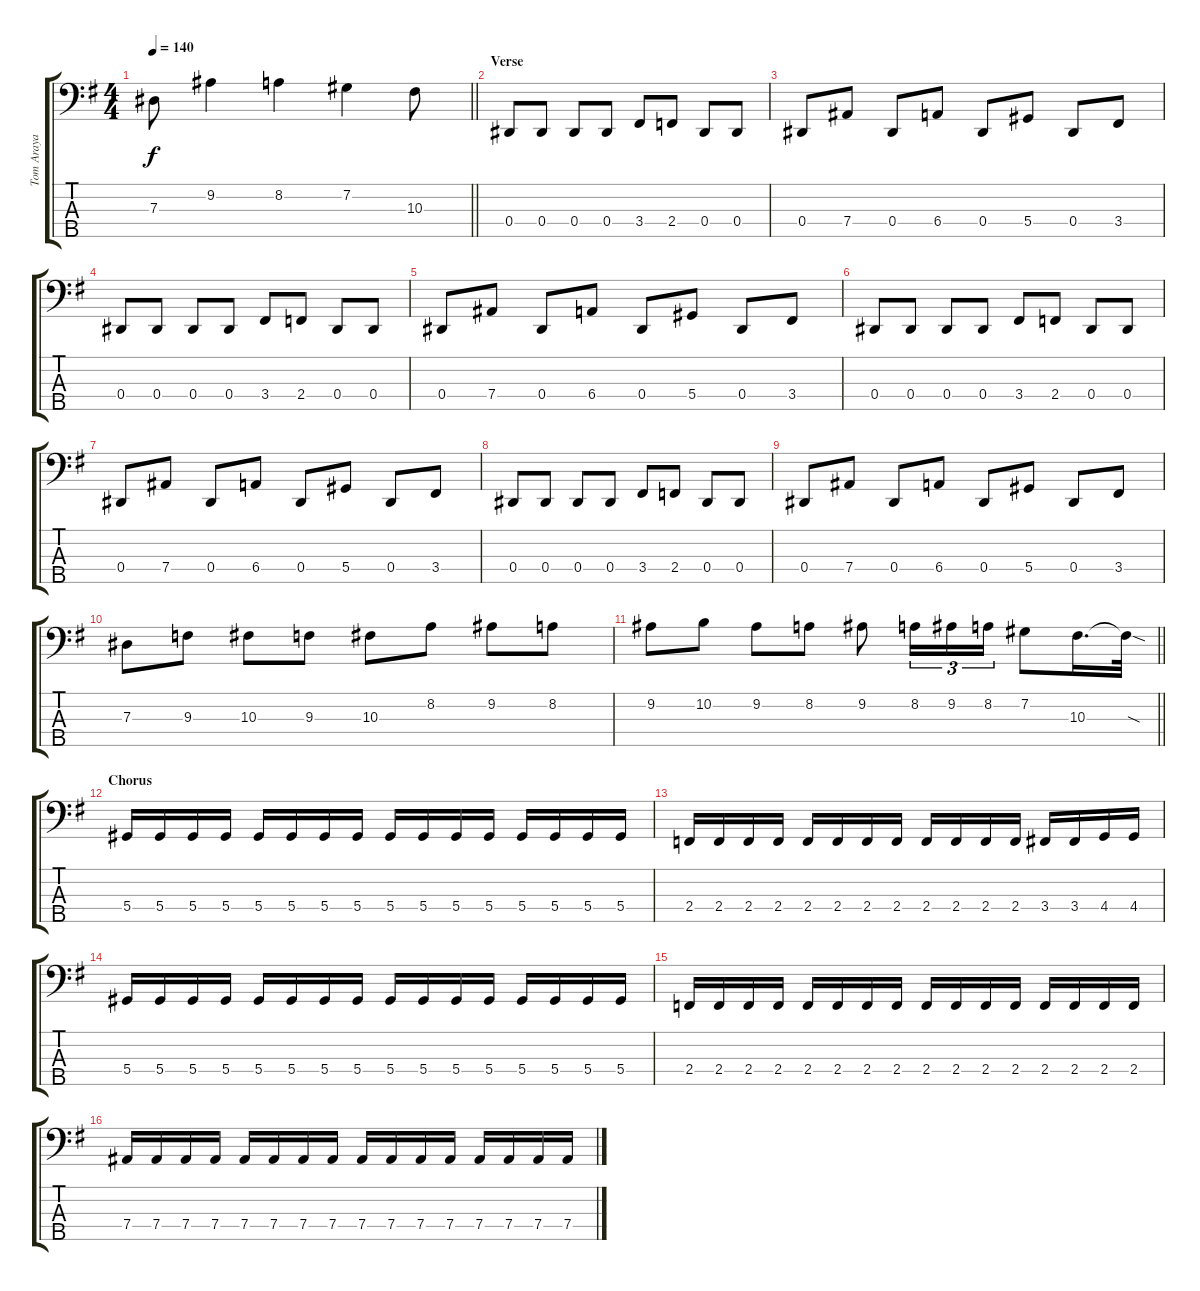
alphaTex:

\track ("Tom Araya" "Tom Araya") {instrument electricbassfinger}
\staff {score tabs}
\tuning (Gb2 Db2 Ab1 Eb1 Bb0) {hide}
\ts (4 4)
\tempo 140
\clef f4
\barLineRight lightlight
\ks g
7.3{t}.8{dy f} 9.2.4 8.2.4 7.2.4 10.3.8 |
\section ("" "Verse")
0.4.8 0.4.8 0.4.8 0.4.8 3.4.8 2.4.8 0.4.8 0.4.8 |
0.4.8 7.4.8 0.4.8 6.4.8 0.4.8 5.4.8 0.4.8 3.4.8 |
0.4.8 0.4.8 0.4.8 0.4.8 3.4.8 2.4.8 0.4.8 0.4.8 |
0.4.8 7.4.8 0.4.8 6.4.8 0.4.8 5.4.8 0.4.8 3.4.8 |
0.4.8 0.4.8 0.4.8 0.4.8 3.4.8 2.4.8 0.4.8 0.4.8 |
0.4.8 7.4.8 0.4.8 6.4.8 0.4.8 5.4.8 0.4.8 3.4.8 |
0.4.8 0.4.8 0.4.8 0.4.8 3.4.8 2.4.8 0.4.8 0.4.8 |
0.4.8 7.4.8 0.4.8 6.4.8 0.4.8 5.4.8 0.4.8 3.4.8 |
7.3.8 9.3.8 10.3.8 9.3.8 10.3.8 8.2.8 9.2.8 8.2.8 |
\barLineRight lightlight
9.2.8 10.2.8 9.2.8 8.2.8 9.2.8 8.2.16{tu (3 2)} 9.2.16{tu (3 2)} 8.2.16{tu (3 2)} 7.2.8 10.3.16{d} 10.3{sod t}.32 |
\section ("" "Chorus")
5.4.16 5.4.16 5.4.16 5.4.16 5.4.16 5.4.16 5.4.16 5.4.16 5.4.16 5.4.16 5.4.16 5.4.16 5.4.16 5.4.16 5.4.16 5.4.16 |
2.4.16 2.4.16 2.4.16 2.4.16 2.4.16 2.4.16 2.4.16 2.4.16 2.4.16 2.4.16 2.4.16 2.4.16 3.4.16 3.4.16 4.4.16 4.4.16 |
5.4.16 5.4.16 5.4.16 5.4.16 5.4.16 5.4.16 5.4.16 5.4.16 5.4.16 5.4.16 5.4.16 5.4.16 5.4.16 5.4.16 5.4.16 5.4.16 |
2.4.16 2.4.16 2.4.16 2.4.16 2.4.16 2.4.16 2.4.16 2.4.16 2.4.16 2.4.16 2.4.16 2.4.16 2.4.16 2.4.16 2.4.16 2.4.16 |
7.4.16 7.4.16 7.4.16 7.4.16 7.4.16 7.4.16 7.4.16 7.4.16 7.4.16 7.4.16 7.4.16 7.4.16 7.4.16 7.4.16 7.4.16 7.4.16
